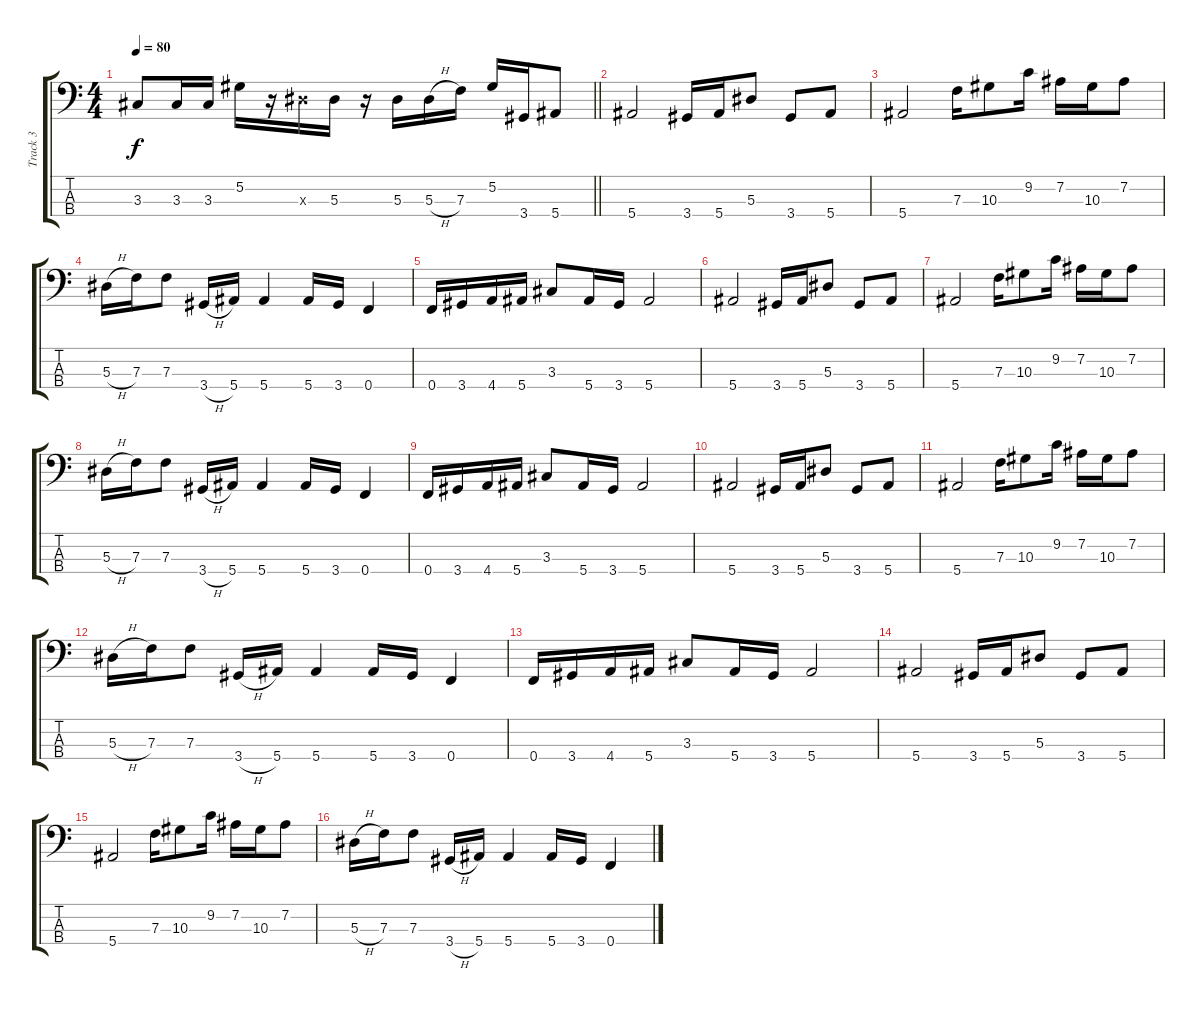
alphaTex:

\track ("Track 3" "Track 3") {instrument electricbasspick}
\staff {score tabs}
\tuning (Ab2 Eb2 Bb1 F1) {hide}
\ts (4 4)
\tempo 80
\clef f4
\barLineRight lightlight
\ks c
3.3.8{dy f} 3.3.16 3.3.16 5.2.16 r.16 5.3{x}.16 5.3.16 r.16 5.3.16 5.3{h}.16 7.3.16 5.2.16 3.4.16 5.4.8 |
5.4.2 3.4.16 5.4.16 5.3.8 3.4.8 5.4.8 |
5.4.2 7.3.16 10.3.8 9.2.16 7.2.16 10.3.16 7.2.8 |
5.3{h}.16 7.3.16 7.3.8 3.4{h}.16 5.4.16 5.4.4 5.4.16 3.4.16 0.4.4 |
0.4.16 3.4.16 4.4.16 5.4.16 3.3.8 5.4.16 3.4.16 5.4.2 |
5.4.2 3.4.16 5.4.16 5.3.8 3.4.8 5.4.8 |
5.4.2 7.3.16 10.3.8 9.2.16 7.2.16 10.3.16 7.2.8 |
5.3{h}.16 7.3.16 7.3.8 3.4{h}.16 5.4.16 5.4.4 5.4.16 3.4.16 0.4.4 |
0.4.16 3.4.16 4.4.16 5.4.16 3.3.8 5.4.16 3.4.16 5.4.2 |
5.4.2 3.4.16 5.4.16 5.3.8 3.4.8 5.4.8 |
5.4.2 7.3.16 10.3.8 9.2.16 7.2.16 10.3.16 7.2.8 |
5.3{h}.16 7.3.16 7.3.8 3.4{h}.16 5.4.16 5.4.4 5.4.16 3.4.16 0.4.4 |
0.4.16 3.4.16 4.4.16 5.4.16 3.3.8 5.4.16 3.4.16 5.4.2 |
5.4.2 3.4.16 5.4.16 5.3.8 3.4.8 5.4.8 |
5.4.2 7.3.16 10.3.8 9.2.16 7.2.16 10.3.16 7.2.8 |
5.3{h}.16 7.3.16 7.3.8 3.4{h}.16 5.4.16 5.4.4 5.4.16 3.4.16 0.4.4
